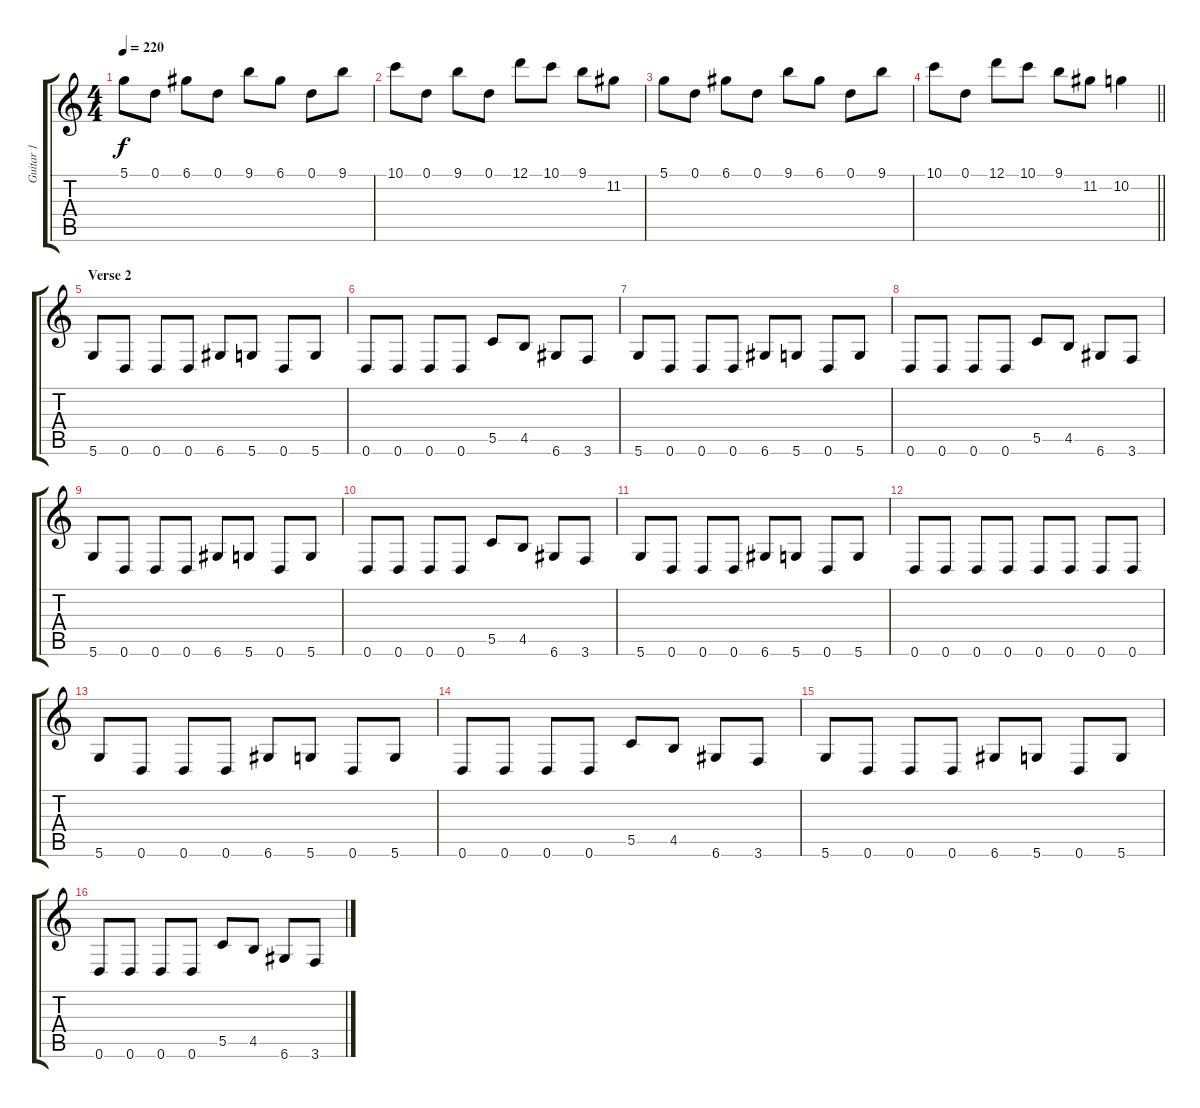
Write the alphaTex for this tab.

\track ("Guitar 1" "Guitar 1") {instrument distortionguitar}
\staff {score tabs}
\tuning (D4 A3 F3 C3 G2 D2) {hide}
\ts (4 4)
\tempo 220
\clef g2
\ks c
5.1.8{dy f} 0.1.8 6.1.8 0.1.8 9.1.8 6.1.8 0.1.8 9.1.8 |
10.1.8 0.1.8 9.1.8 0.1.8 12.1.8 10.1.8 9.1.8 11.2.8 |
5.1.8 0.1.8 6.1.8 0.1.8 9.1.8 6.1.8 0.1.8 9.1.8 |
\barLineRight lightlight
10.1.8 0.1.8 12.1.8 10.1.8 9.1.8 11.2.8 10.2.4 |
\section ("" "Verse 2")
5.6.8 0.6.8 0.6.8 0.6.8 6.6.8 5.6.8 0.6.8 5.6.8 |
0.6.8 0.6.8 0.6.8 0.6.8 5.5.8 4.5.8 6.6.8 3.6.8 |
5.6.8 0.6.8 0.6.8 0.6.8 6.6.8 5.6.8 0.6.8 5.6.8 |
0.6.8 0.6.8 0.6.8 0.6.8 5.5.8 4.5.8 6.6.8 3.6.8 |
5.6.8 0.6.8 0.6.8 0.6.8 6.6.8 5.6.8 0.6.8 5.6.8 |
0.6.8 0.6.8 0.6.8 0.6.8 5.5.8 4.5.8 6.6.8 3.6.8 |
5.6.8 0.6.8 0.6.8 0.6.8 6.6.8 5.6.8 0.6.8 5.6.8 |
0.6.8 0.6.8 0.6.8 0.6.8 0.6.8 0.6.8 0.6.8 0.6.8 |
5.6.8 0.6.8 0.6.8 0.6.8 6.6.8 5.6.8 0.6.8 5.6.8 |
0.6.8 0.6.8 0.6.8 0.6.8 5.5.8 4.5.8 6.6.8 3.6.8 |
5.6.8 0.6.8 0.6.8 0.6.8 6.6.8 5.6.8 0.6.8 5.6.8 |
0.6.8 0.6.8 0.6.8 0.6.8 5.5.8 4.5.8 6.6.8 3.6.8
